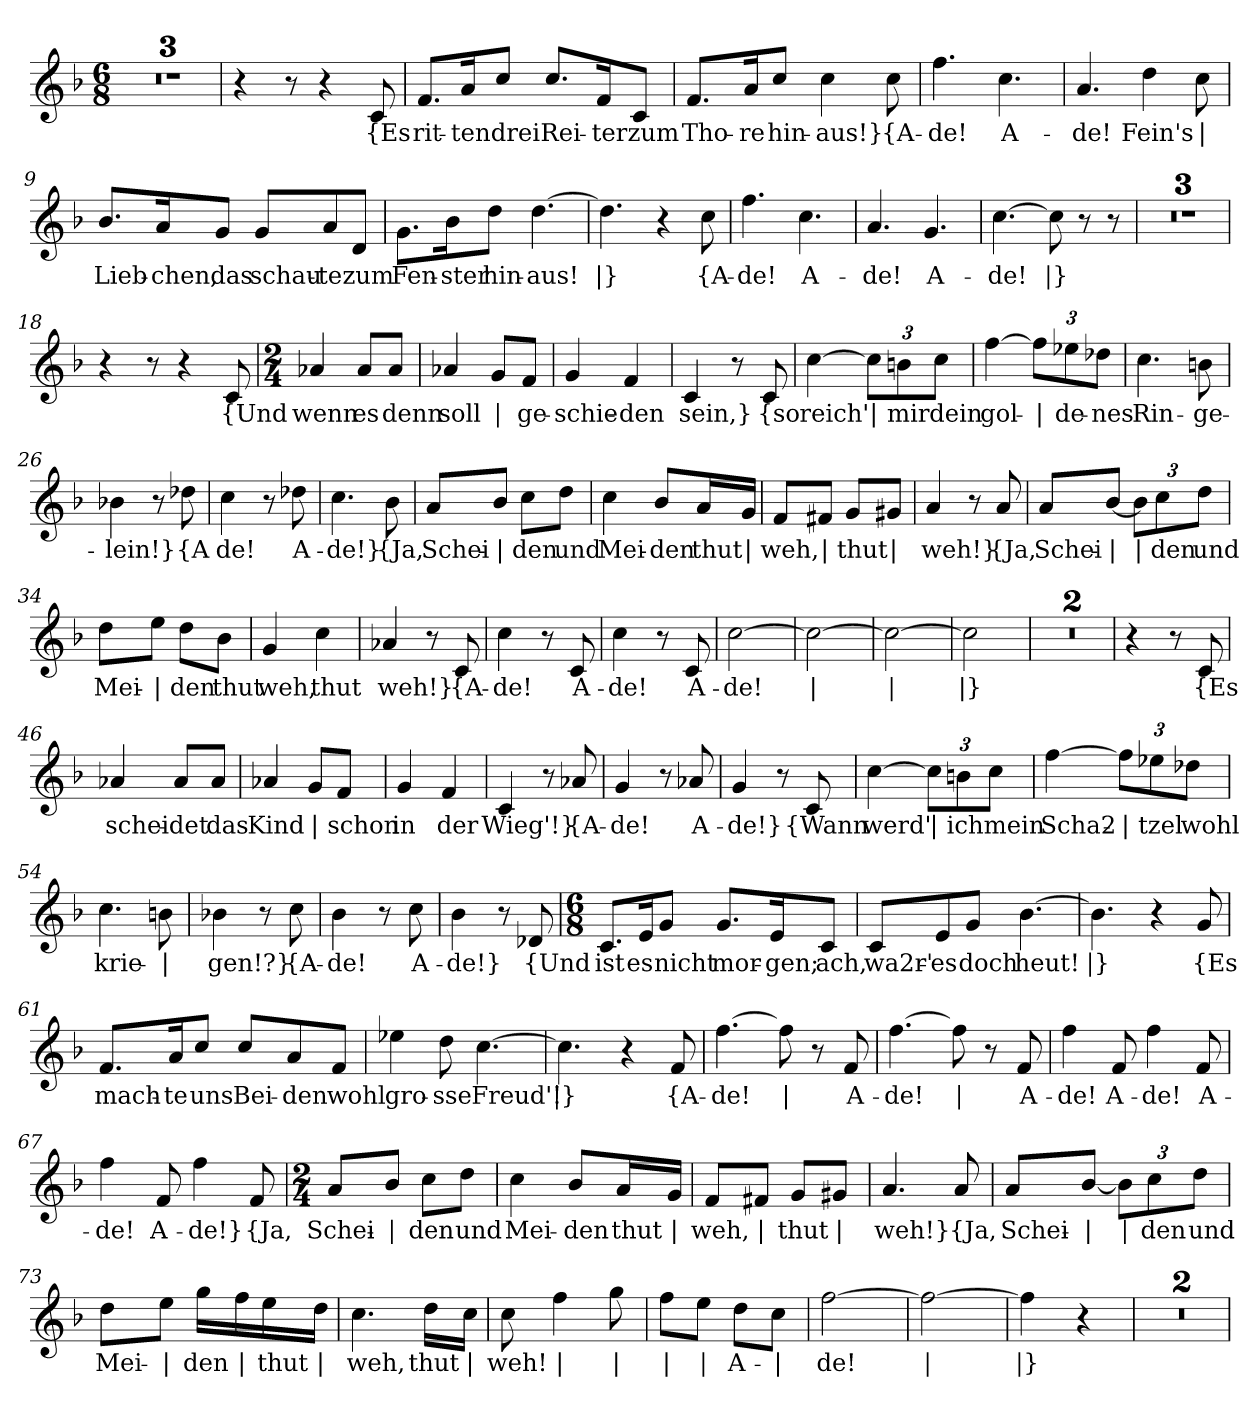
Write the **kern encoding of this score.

**kern	**text
*part1	*part1
*staff1	*staff1
*clefG2	*
*k[b-]	*
*M6/8	*
=1	=1
2.r	.
=2	=2
2.r	.
=3	=3
2.r	.
=4	=4
4r	.
8r	.
4r	.
!	!LO:LY:b
8c/	{Es
=5	=5
!	!LO:LY:b
8.f/L	rit-
!	!LO:LY:b
16a/K	-ten
!	!LO:LY:b
8cc/J	drei
!	!LO:LY:b
8.cc/L	Rei-
!	!LO:LY:b
16f/K	-ter
!	!LO:LY:b
8c/J	zum
=6	=6
!	!LO:LY:b
8.f/L	Tho-
!	!LO:LY:b
16a/K	-re
!	!LO:LY:b
8cc/J	hin-
!	!LO:LY:b
4cc\	-aus!}
!	!LO:LY:b
8cc\	{A-
=7	=7
!	!LO:LY:b
4.ff\	-de!
!	!LO:LY:b
4.cc\	A-
=8	=8
!	!LO:LY:b
4.a/	-de!
!	!LO:LY:b
4dd\	Fein's
!	!LO:LY:b
8cc\	|
!!LO:LB:g=z
=9	=9
!	!LO:LY:b
8.b-/L	Lieb-
!	!LO:LY:b
16a/K	-chen,
!	!LO:LY:b
8g/J	das
!	!LO:LY:b
8g/L	schau-
!	!LO:LY:b
8a/	-te
!	!LO:LY:b
8d/J	zum
=10	=10
!	!LO:LY:b
8.g\L	Fen-
!	!LO:LY:b
16b-\K	-ster
!	!LO:LY:b
8dd\J	hin-
!	!LO:LY:b
[4.dd\	-aus!
=11	=11
!	!LO:LY:b
4.dd\]	|}
4r	.
!	!LO:LY:b
8cc\	{A-
=12	=12
!	!LO:LY:b
4.ff\	-de!
!	!LO:LY:b
4.cc\	A-
=13	=13
!	!LO:LY:b
4.a/	-de!
!	!LO:LY:b
4.g/	A-
=14	=14
!	!LO:LY:b
[4.cc\	-de!
!	!LO:LY:b
8cc\]	|}
8r	.
8r	.
=15	=15
2.r	.
=16	=16
2.r	.
!!LO:LB:g=z
=17	=17
2.r	.
=18	=18
4r	.
8r	.
4r	.
!	!LO:LY:b
8c/	{Und
=19	=19
*M2/4	*
!	!LO:LY:b
4a-X/	wenn
!	!LO:LY:b
8a-/L	es
!	!LO:LY:b
8a-/J	denn
=20	=20
!	!LO:LY:b
4a-X/	soll
!	!LO:LY:b
8g/L	|
!	!LO:LY:b
8f/J	ge-
=21	=21
!	!LO:LY:b
4g/	-schie-
!	!LO:LY:b
4f/	-den
=22	=22
!	!LO:LY:b
4c/	sein,}
8r	.
!	!LO:LY:b
8c/	{so
=23	=23
!	!LO:LY:b
[4cc\	reich'
*Xbrackettup	*
!	!LO:LY:b
12cc\L]	|
!	!LO:LY:b
12bn\	mir
!	!LO:LY:b
12cc\J	dein
=24	=24
!	!LO:LY:b
[4ff\	gol-
!	!LO:LY:b
12ff\L]	|
!	!LO:LY:b
12ee-X\	-de-
!	!LO:LY:b
12dd-X\J	-nes
!!LO:LB:g=z
=25	=25
!	!LO:LY:b
4.cc\	Rin-
!	!LO:LY:b
8bn\	-ge-
=26	=26
!	!LO:LY:b
4b-X\	lein!}
8r	.
!	!LO:LY:b
8dd-X\	{A
=27	=27
!	!LO:LY:b
4cc\	-de!
8r	.
!	!LO:LY:b
8dd-X\	A-
=28	=28
!	!LO:LY:b
4.cc\	-de!}
!	!LO:LY:b
8b-\	{Ja,
=29	=29
!	!LO:LY:b
8a/L	Schei-
!	!LO:LY:b
8b-/J	|
!	!LO:LY:b
8cc\L	-den
!	!LO:LY:b
8dd\J	und
=30	=30
!	!LO:LY:b
4cc\	Mei-
!	!LO:LY:b
8b-/L	-den
!	!LO:LY:b
16a/L	thut
!	!LO:LY:b
16g/JJ	|
=31	=31
!	!LO:LY:b
8f/L	weh,
!	!LO:LY:b
8f#X/J	|
!	!LO:LY:b
8g/L	thut
!	!LO:LY:b
8g#X/J	|
=32	=32
!	!LO:LY:b
4a/	weh!}
8r	.
!	!LO:LY:b
8a/	{Ja,
!!LO:LB:g=z
=33	=33
!	!LO:LY:b
8a/L	Schei-
!	!LO:LY:b
[8b-/J	|
!	!LO:LY:b
12b-\L]	|
!	!LO:LY:b
12cc\	-den
!	!LO:LY:b
12dd\J	und
=34	=34
!	!LO:LY:b
8dd\L	Mei-
!	!LO:LY:b
8ee\J	|
!	!LO:LY:b
8dd\L	-den
!	!LO:LY:b
8b-\J	thut
=35	=35
!	!LO:LY:b
4g/	weh,
!	!LO:LY:b
4cc\	thut
=36	=36
!	!LO:LY:b
4a-X/	weh!}
8r	.
!	!LO:LY:b
8c/	{A-
=37	=37
!	!LO:LY:b
4cc\	-de!
8r	.
!	!LO:LY:b
8c/	A-
=38	=38
!	!LO:LY:b
4cc\	-de!
8r	.
!	!LO:LY:b
8c/	A-
=39	=39
!	!LO:LY:b
[2cc\	-de!
=40	=40
!	!LO:LY:b
2cc\_	|
=41	=41
!	!LO:LY:b
2cc\_	|
=42	=42
!	!LO:LY:b
2cc\]	|}
=43	=43
2r	.
!!LO:LB:g=z
=44	=44
2r	.
=45	=45
4r	.
8r	.
!	!LO:LY:b
8c/	{Es
=46	=46
!	!LO:LY:b
4a-X/	schei-
!	!LO:LY:b
8a-/L	-det
!	!LO:LY:b
8a-/J	das
=47	=47
!	!LO:LY:b
4a-X/	Kind
!	!LO:LY:b
8g/L	|
!	!LO:LY:b
8f/J	schon
=48	=48
!	!LO:LY:b
4g/	in
!	!LO:LY:b
4f/	der
=49	=49
!	!LO:LY:b
4c/	Wieg'!}
8r	.
!	!LO:LY:b
8a-X/	{A-
=50	=50
!	!LO:LY:b
4g/	-de!
8r	.
!	!LO:LY:b
8a-X/	A-
=51	=51
!	!LO:LY:b
4g/	-de!}
8r	.
!	!LO:LY:b
8c/	{Wann
=52	=52
!	!LO:LY:b
[4cc\	werd'
!	!LO:LY:b
12cc\L]	|
!	!LO:LY:b
12bn\	ich
!	!LO:LY:b
12cc\J	mein
!!LO:LB:g=z
=53	=53
!	!LO:LY:b
[4ff\	Scha2-
!	!LO:LY:b
12ff\L]	|
!	!LO:LY:b
12ee-X\	-tzel
!	!LO:LY:b
12dd-X\J	wohl
=54	=54
!	!LO:LY:b
4.cc\	krie-
!	!LO:LY:b
8bn\	|
=55	=55
!	!LO:LY:b
4b-X\	-gen!?}
8r	.
!	!LO:LY:b
8cc\	{A-
=56	=56
!	!LO:LY:b
4b-\	-de!
8r	.
!	!LO:LY:b
8cc\	A-
=57	=57
!	!LO:LY:b
4b-\	-de!}
8r	.
!	!LO:LY:b
8d-X/	{Und
=58	=58
*M6/8	*
!	!LO:LY:b
8.c/L	ist
!	!LO:LY:b
16e/K	es
!	!LO:LY:b
8g/J	nicht
!	!LO:LY:b
8.g/L	mor-
!	!LO:LY:b
16e/K	-gen;
!	!LO:LY:b
8c/J	ach,
!!LO:LB:g=z
=59	=59
!	!LO:LY:b
8c/L	wa2r'-
!	!LO:LY:b
8e/	-es
!	!LO:LY:b
8g/J	doch
!	!LO:LY:b
[4.b-\	heut!
=60	=60
!	!LO:LY:b
4.b-\]	|}
4r	.
!	!LO:LY:b
8g/	{Es
=61	=61
!	!LO:LY:b
8.f/L	mach-
!	!LO:LY:b
16a/K	-te
!	!LO:LY:b
8cc/J	uns
!	!LO:LY:b
8cc/L	Bei-
!	!LO:LY:b
8a/	-den
!	!LO:LY:b
8f/J	wohl
=62	=62
!	!LO:LY:b
4ee-X\	gro-
!	!LO:LY:b
8dd\	-sse
!	!LO:LY:b
[4.cc\	Freud'!
=63	=63
!	!LO:LY:b
4.cc\]	|}
4r	.
!	!LO:LY:b
8f/	{A-
=64	=64
!	!LO:LY:b
[4.ff\	-de!
!	!LO:LY:b
8ff\]	|
8r	.
!	!LO:LY:b
8f/	A-
!!LO:LB:g=z
=65	=65
!	!LO:LY:b
[4.ff\	-de!
!	!LO:LY:b
8ff\]	|
8r	.
!	!LO:LY:b
8f/	A-
=66	=66
!	!LO:LY:b
4ff\	-de!
!	!LO:LY:b
8f/	A-
!	!LO:LY:b
4ff\	-de!
!	!LO:LY:b
8f/	A-
=67	=67
!	!LO:LY:b
4ff\	-de!
!	!LO:LY:b
8f/	A-
!	!LO:LY:b
4ff\	-de!}
!	!LO:LY:b
8f/	{Ja,
=68	=68
*M2/4	*
!	!LO:LY:b
8a/L	Schei-
!	!LO:LY:b
8b-/J	|
!	!LO:LY:b
8cc\L	-den
!	!LO:LY:b
8dd\J	und
=69	=69
!	!LO:LY:b
4cc\	Mei-
!	!LO:LY:b
8b-/L	-den
!	!LO:LY:b
16a/L	thut
!	!LO:LY:b
16g/JJ	|
=70	=70
!	!LO:LY:b
8f/L	weh,
!	!LO:LY:b
8f#X/J	|
!	!LO:LY:b
8g/L	thut
!	!LO:LY:b
8g#X/J	|
!!LO:LB:g=z
=71	=71
!	!LO:LY:b
4.a/	weh!}
!	!LO:LY:b
8a/	{Ja,
=72	=72
!	!LO:LY:b
8a/L	Schei-
!	!LO:LY:b
[8b-/J	|
!	!LO:LY:b
12b-\L]	|
!	!LO:LY:b
12cc\	-den
!	!LO:LY:b
12dd\J	und
=73	=73
!	!LO:LY:b
8dd\L	Mei-
!	!LO:LY:b
8ee\J	|
!	!LO:LY:b
16gg\LL	-den
!	!LO:LY:b
16ff\	|
!	!LO:LY:b
16ee\	thut
!	!LO:LY:b
16dd\JJ	|
=74	=74
!	!LO:LY:b
4.cc\	weh,
!	!LO:LY:b
16dd\LL	thut
!	!LO:LY:b
16cc\JJ	|
=75	=75
!	!LO:LY:b
8cc\	weh!
!	!LO:LY:b
4ff\	|
!	!LO:LY:b
8gg\	|
=76	=76
!	!LO:LY:b
8ff\L	|
!	!LO:LY:b
8ee\J	|
!	!LO:LY:b
8dd\L	A-
!	!LO:LY:b
8cc\J	|
=77	=77
!	!LO:LY:b
[2ff\	-de!
=78	=78
!	!LO:LY:b
2ff\_	|
=79	=79
!	!LO:LY:b
4ff\]	|}
4r	.
=80	=80
2r	.
!!LO:PB:g=z
=81	=81
2r	.
=	=
*-	*-
